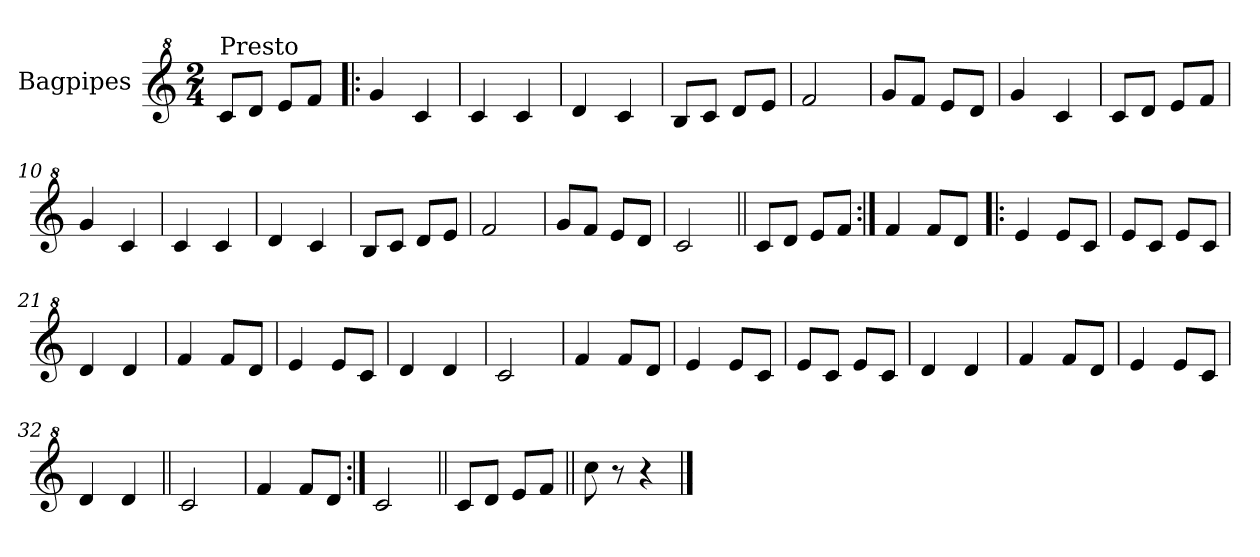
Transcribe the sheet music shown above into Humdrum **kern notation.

**kern
*part1
*staff1
*I"Bagpipes
*I'Bag
*clefG^2
*k[]
*C:
*M2/4
=1
!LO:TX:a:t=Presto
8cc/L
8dd/J
8ee/L
8ff/J
=2!|:
4gg/
4cc/
=3
4cc/
4cc/
=4
4dd/
4cc/
=5
8b/L
8cc/J
8dd/L
8ee/J
=6
2ff/
=7
8gg/L
8ff/J
8ee/L
8dd/J
=8
4gg/
4cc/
=9
8cc/L
8dd/J
8ee/L
8ff/J
=10
4gg/
4cc/
=11
4cc/
4cc/
=12
4dd/
4cc/
=13
8b/L
8cc/J
8dd/L
8ee/J
=14
2ff/
!!LO:LB:g=z
=15
8gg/L
8ff/J
8ee/L
8dd/J
=16
2cc/
=17||
8cc/L
8dd/J
8ee/L
8ff/J
=18:|!
4ff/
8ff/L
8dd/J
=19!|:
4ee/
8ee/L
8cc/J
=20
8ee/L
8cc/J
8ee/L
8cc/J
=21
4dd/
4dd/
=22
4ff/
8ff/L
8dd/J
=23
4ee/
8ee/L
8cc/J
=24
4dd/
4dd/
=25
2cc/
=26
4ff/
8ff/L
8dd/J
=27
4ee/
8ee/L
8cc/J
!!LO:LB:g=z
=28
8ee/L
8cc/J
8ee/L
8cc/J
=29
4dd/
4dd/
=30
4ff/
8ff/L
8dd/J
=31
4ee/
8ee/L
8cc/J
=32
4dd/
4dd/
=33||
2cc/
=34
4ff/
8ff/L
8dd/J
=35:|!
2cc/
=36||
8cc/L
8dd/J
8ee/L
8ff/J
=37||
8ccc\
8r
4r
==
*-
